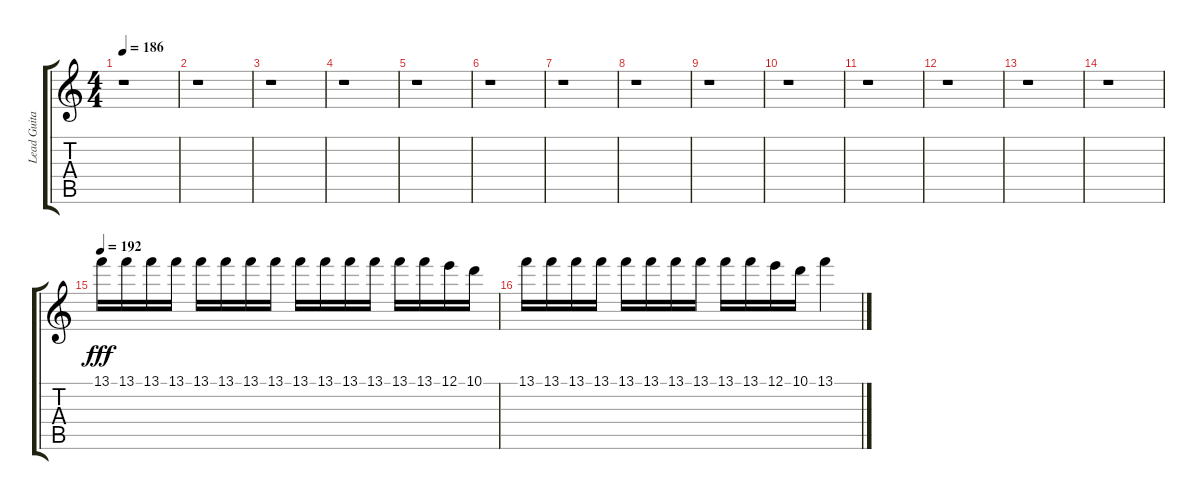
\track ("Lead Guitar 1" "Lead Guita") {instrument overdrivenguitar}
\staff {score tabs}
\tuning (E4 B3 G3 D3 A2 E2) {hide}
\ts (4 4)
\tempo 186
\clef g2
\ks c
r.1{dy fff} |
r.1 |
r.1 |
r.1 |
r.1 |
r.1 |
r.1 |
r.1 |
r.1 |
r.1 |
r.1 |
r.1 |
r.1 |
r.1 |
\tempo 192
13.1.16 13.1.16 13.1.16 13.1.16 13.1.16 13.1.16 13.1.16 13.1.16 13.1.16 13.1.16 13.1.16 13.1.16 13.1.16 13.1.16 12.1.16 10.1.16 |
13.1.16 13.1.16 13.1.16 13.1.16 13.1.16 13.1.16 13.1.16 13.1.16 13.1.16 13.1.16 12.1.16 10.1.16 13.1.4
